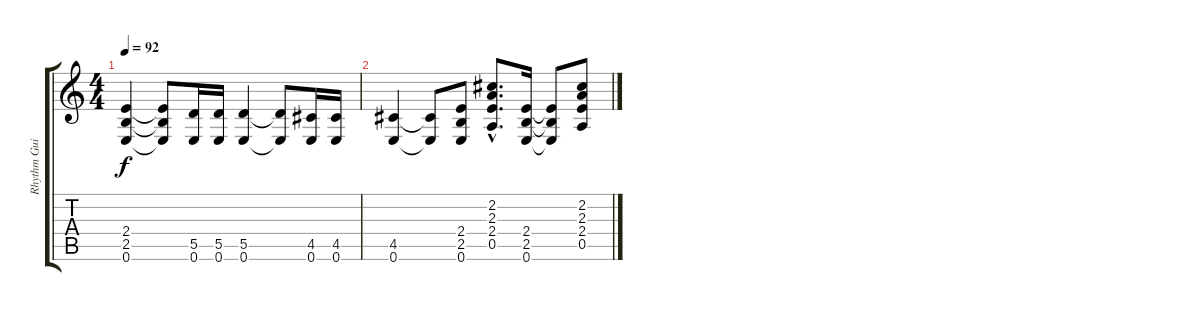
\track ("Rhythm Guitar" "Rhythm Gui") {instrument overdrivenguitar}
\staff {score tabs}
\tuning (E4 B3 G3 D3 A2 E2) {hide}
\ts (4 4)
\tempo 92
\clef g2
\ks c
(2.4 2.5 0.6).4{dy f} (2.4{t} 2.5{t} 0.6{t}).8 (5.5 0.6).16 (5.5 0.6).16 (5.5 0.6).4 (5.5{t} 0.6{t}).8 (4.5 0.6).16 (4.5 0.6).16 |
(4.5 0.6).4 (4.5{t} 0.6{t}).8 (2.4 2.5 0.6).8 (2.2{hac} 2.3{hac} 2.4{hac} 0.5{hac}).8{d} (2.4 2.5 0.6).16 (2.4{t} 2.5{t} 0.6{t}).8 (2.2 2.3 2.4 0.5).8
